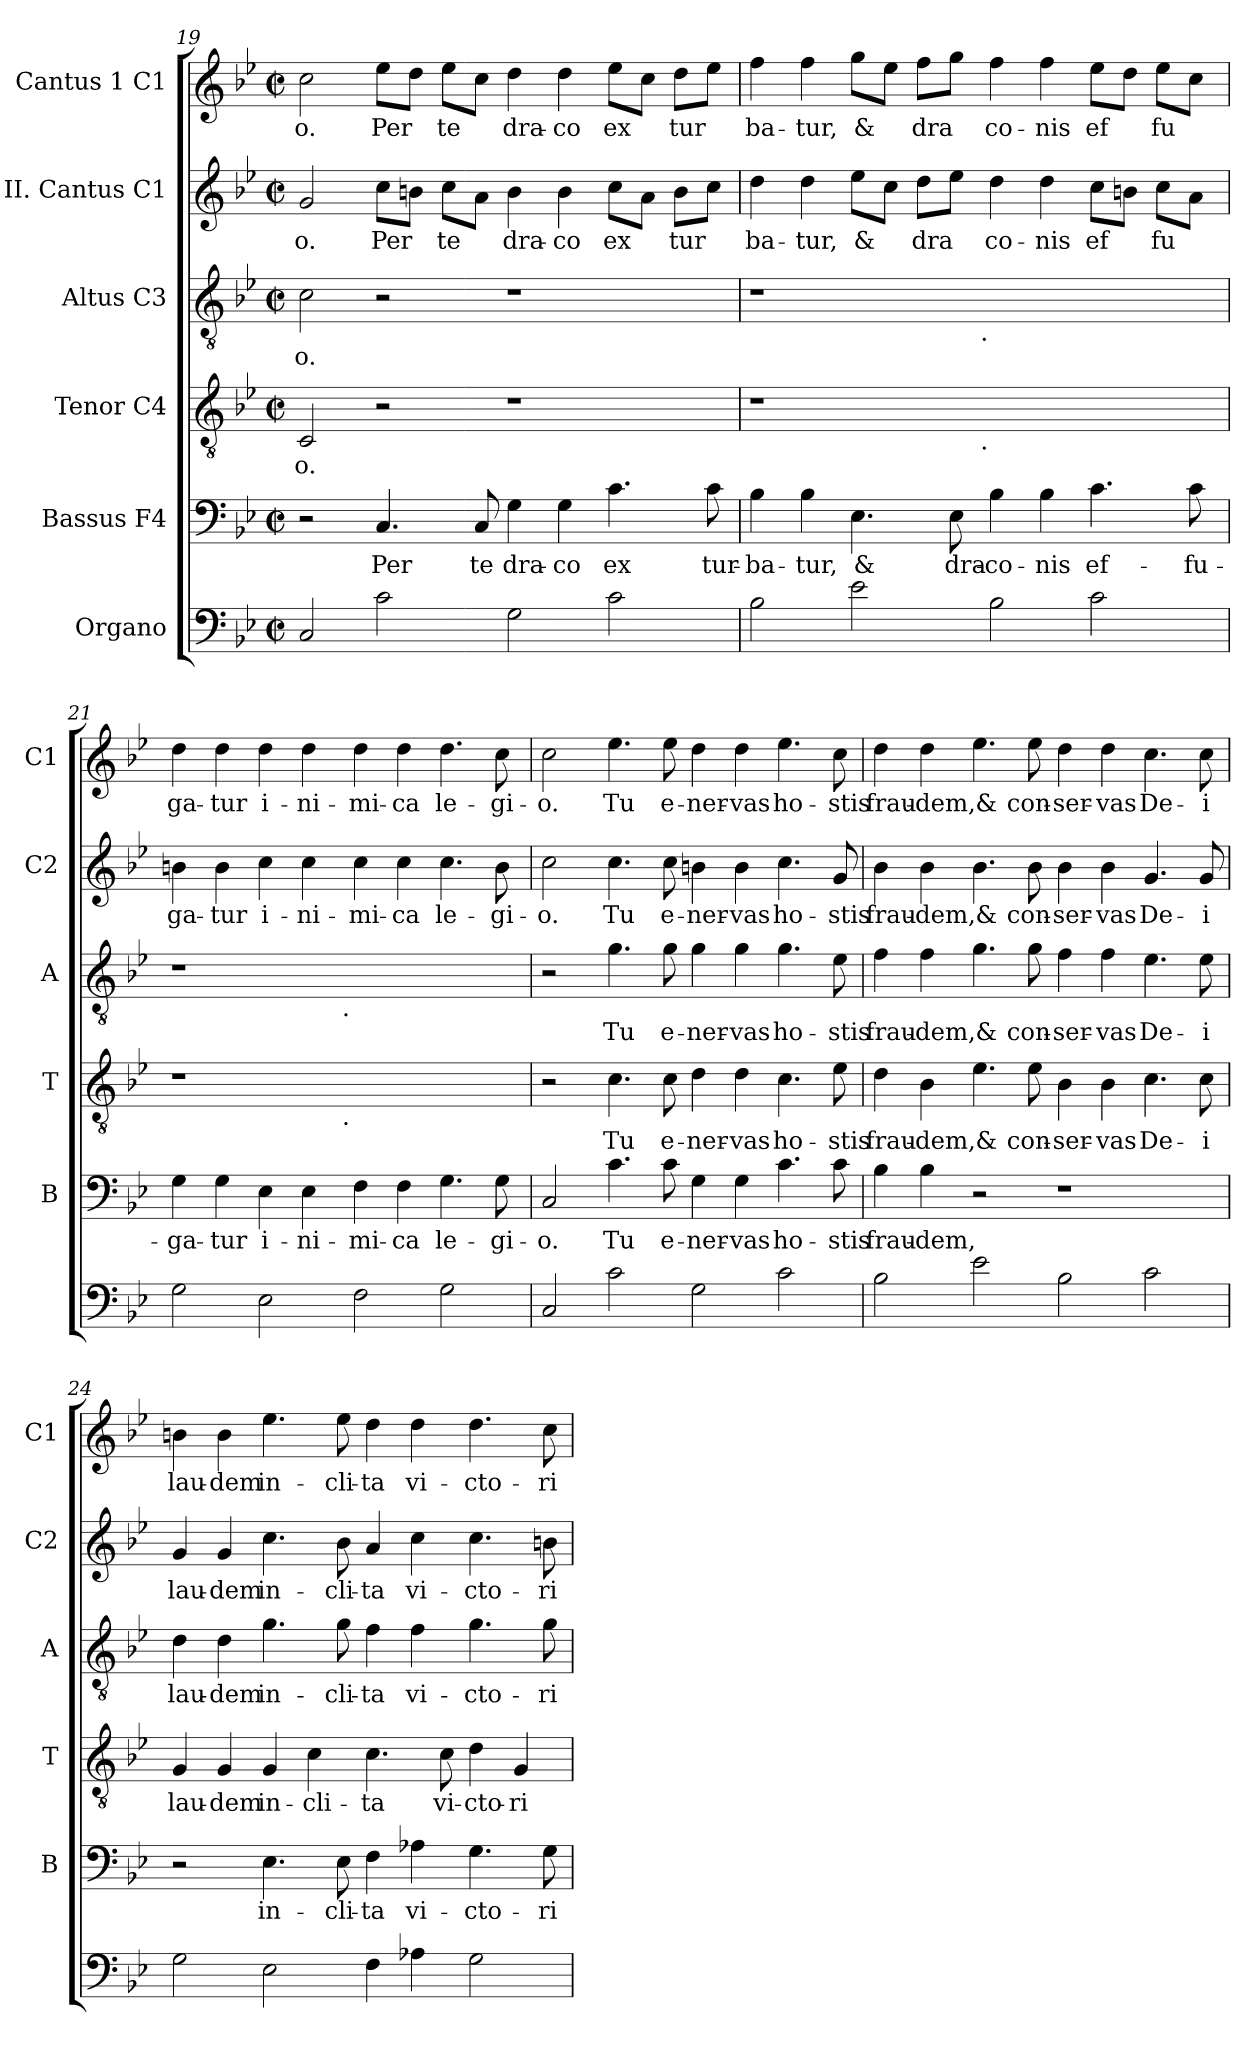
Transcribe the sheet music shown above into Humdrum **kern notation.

**kern	**kern	**text	**kern	**text	**kern	**text	**kern	**text	**kern	**text
*part6	*part5	*part5	*part4	*part4	*part3	*part3	*part2	*part2	*part1	*part1
*staff6	*staff5	*staff5	*staff4	*staff4	*staff3	*staff3	*staff2	*staff2	*staff1	*staff1
*I"Organo	*I"Bassus  F4	*	*I"Tenor  C4	*	*I"Altus  C3	*	*I"II. Cantus  C1	*	*I"Cantus 1  C1	*
*	*I'B	*	*I'T	*	*I'A	*	*I'C2	*	*I'C1	*
!!LO:PB:g=z
*clefF4	*clefF4	*	*clefGv2	*	*clefGv2	*	*clefG2	*	*clefG2	*
*k[b-e-]	*k[b-e-]	*	*k[b-e-]	*	*k[b-e-]	*	*k[b-e-]	*	*k[b-e-]	*
*B-:	*B-:	*	*B-:	*	*B-:	*	*B-:	*	*B-:	*
*M2/2	*M2/2	*	*M2/2	*	*M2/2	*	*M2/2	*	*M2/2	*
*met(c|)	*met(c|)	*	*met(c|)	*	*met(c|)	*	*met(c|)	*	*met(c|)	*
=19	=19	=19	=19	=19	=19	=19	=19	=19	=19	=19
!	!	!	!	!LO:LY:b:cj	!	!LO:LY:b:cj	!	!LO:LY:b:cj	!	!LO:LY:b:cj
2C/	2r	.	2C/	-o.	2c\	-o.	2g/	-o.	2cc\	-o.
!	!	!LO:LY:b:cj	!	!	!	!	!	!LO:LY:b:cj	!	!LO:LY:b:cj
2c\	4.C/	Per	2r	.	2r	.	8cc\L	Per	8ee-\L	Per
!	!	!	!	!	!	!	!	!LO:LY:b:cj	!	!LO:LY:b:cj
.	.	.	.	.	.	.	8bn\J	.	8dd\J	.
!	!	!	!	!	!	!	!	!LO:LY:b:cj	!	!LO:LY:b:cj
.	.	.	.	.	.	.	8cc\L	te	8ee-\L	te
!	!	!LO:LY:b:cj	!	!	!	!	!	!LO:LY:b:cj	!	!LO:LY:b:cj
.	8C/	te	.	.	.	.	8a\J	.	8cc\J	.
!	!	!LO:LY:b:cj	!	!	!	!	!	!LO:LY:b:cj	!	!LO:LY:b:cj
2G\	4G\	dra-	1r	.	1r	.	4b\	dra-	4dd\	dra-
!	!	!LO:LY:b:cj	!	!	!	!	!	!LO:LY:b:cj	!	!LO:LY:b:cj
.	4G\	-co	.	.	.	.	4b\	-co	4dd\	-co
!	!	!LO:LY:b:cj	!	!	!	!	!	!LO:LY:b:cj	!	!LO:LY:b:cj
2c\	4.c\	ex	.	.	.	.	8cc\L	ex	8ee-\L	ex
!	!	!	!	!	!	!	!	!LO:LY:b:cj	!	!LO:LY:b:cj
.	.	.	.	.	.	.	8a\J	.	8cc\J	.
!	!	!	!	!	!	!	!	!LO:LY:b:cj	!	!LO:LY:b:cj
.	.	.	.	.	.	.	8b\L	tur-	8dd\L	tur-
!	!	!LO:LY:b:cj	!	!	!	!	!	!LO:LY:b:cj	!	!LO:LY:b:cj
.	8c\	tur-	.	.	.	.	8cc\J	--	8ee-\J	--
=20	=20	=20	=20	=20	=20	=20	=20	=20	=20	=20
!	!	!LO:LY:b:cj	!	!	!	!	!	!LO:LY:b:cj	!	!LO:LY:b:cj
*	*	*	*^	*	*^	*	*	*	*	*
2B-\	4B-\	-ba-	1r	2ryy	.	1r	2ryy	.	4dd\	-ba-	4ff\	-ba-
!	!	!LO:LY:b:cj	!	!	!	!	!	!	!	!LO:LY:b:cj	!	!LO:LY:b:cj
.	4B-\	-tur,	.	.	.	.	.	.	4dd\	-tur,	4ff\	-tur,
!	!	!LO:LY:b:cj	!	!	!	!	!	!	!	!LO:LY:b:cj	!	!LO:LY:b:cj
2e-\	4.E-\	&	.	4ryy	.	.	4ryy	.	8ee-\L	&	8gg\L	&
!	!	!	!	!	!	!	!	!	!	!LO:LY:b:cj	!	!LO:LY:b:cj
.	.	.	.	.	.	.	.	.	8cc\J	.	8ee-\J	.
!	!	!	!	!	!	!	!	!	!	!LO:LY:b:cj	!	!LO:LY:b:cj
.	.	.	.	8...ryy	.	.	8...ryy	.	8dd\L	dra-	8ff\L	dra-
!	!	!LO:LY:b:cj	!	!	!	!	!	!	!	!LO:LY:b:cj	!	!LO:LY:b:cj
.	8E-\	dra-	.	.	.	.	.	.	8ee-\J	--	8gg\J	--
!	!	!	!	!	!	!	!LO:TX:b:t=.	!	!	!	!	!
!	!	!	!	!LO:TX:b:t=.	!	!	!	!	!	!	!	!
.	.	.	.	1ryy	.	.	1ryy	.	.	.	.	.
!	!	!LO:LY:b:cj	!	!	!	!	!	!	!	!LO:LY:b:cj	!	!LO:LY:b:cj
2B-\	4B-\	-co-	1ryy	.	.	1ryy	.	.	4dd\	-co-	4ff\	-co-
!	!	!LO:LY:b:cj	!	!	!	!	!	!	!	!LO:LY:b:cj	!	!LO:LY:b:cj
.	4B-\	-nis	.	.	.	.	.	.	4dd\	-nis	4ff\	-nis
!	!	!LO:LY:b:cj	!	!	!	!	!	!	!	!LO:LY:b:cj	!	!LO:LY:b:cj
2c\	4.c\	ef-	.	.	.	.	.	.	8cc\L	ef-	8ee-\L	ef-
!	!	!	!	!	!	!	!	!	!	!LO:LY:b:cj	!	!LO:LY:b:cj
.	.	.	.	.	.	.	.	.	8bn\J	--	8dd\J	--
!	!	!	!	!	!	!	!	!	!	!LO:LY:b:cj	!	!LO:LY:b:cj
.	.	.	.	.	.	.	.	.	8cc\L	-fu-	8ee-\L	-fu-
!	!	!LO:LY:b:cj	!	!	!	!	!	!	!	!LO:LY:b:cj	!	!LO:LY:b:cj
.	8c\	-fu-	.	.	.	.	.	.	8a\J	--	8cc\J	--
.	.	.	.	64ryy	.	.	64ryy	.	.	.	.	.
=21	=21	=21	=21	=21	=21	=21	=21	=21	=21	=21	=21	=21
!	!	!LO:LY:b:cj	!	!	!	!	!	!	!	!LO:LY:b:cj	!	!LO:LY:b:cj
2G\	4G\	-ga-	1r	2ryy	.	1r	2ryy	.	4bn\	-ga-	4dd\	-ga-
!	!	!LO:LY:b:cj	!	!	!	!	!	!	!	!LO:LY:b:cj	!	!LO:LY:b:cj
.	4G\	-tur	.	.	.	.	.	.	4b\	-tur	4dd\	-tur
!	!	!LO:LY:b:cj	!	!	!	!	!	!	!	!LO:LY:b:cj	!	!LO:LY:b:cj
2E-\	4E-\	i-	.	4...ryy	.	.	4...ryy	.	4cc\	i-	4dd\	i-
!	!	!LO:LY:b:cj	!	!	!	!	!	!	!	!LO:LY:b:cj	!	!LO:LY:b:cj
.	4E-\	-ni-	.	.	.	.	.	.	4cc\	-ni-	4dd\	-ni-
!	!	!	!	!	!	!	!LO:TX:b:t=.	!	!	!	!	!
!	!	!	!	!LO:TX:b:t=.	!	!	!	!	!	!	!	!
.	.	.	.	1ryy	.	.	1ryy	.	.	.	.	.
!	!	!LO:LY:b:cj	!	!	!	!	!	!	!	!LO:LY:b:cj	!	!LO:LY:b:cj
2F\	4F\	-mi-	1ryy	.	.	1ryy	.	.	4cc\	-mi-	4dd\	-mi-
!	!	!LO:LY:b:cj	!	!	!	!	!	!	!	!LO:LY:b:cj	!	!LO:LY:b:cj
.	4F\	-ca	.	.	.	.	.	.	4cc\	-ca	4dd\	-ca
!	!	!LO:LY:b:cj	!	!	!	!	!	!	!	!LO:LY:b:cj	!	!LO:LY:b:cj
2G\	4.G\	le-	.	.	.	.	.	.	4.cc\	le-	4.dd\	le-
!	!	!LO:LY:b:cj	!	!	!	!	!	!	!	!LO:LY:b:cj	!	!LO:LY:b:cj
.	8G\	-gi-	.	.	.	.	.	.	8b\	-gi-	8cc\	-gi-
.	.	.	.	32ryy	.	.	32ryy	.	.	.	.	.
!!LO:LB:g=z
=22	=22	=22	=22	=22	=22	=22	=22	=22	=22	=22	=22	=22
!	!	!LO:LY:b:cj	!	!	!	!	!	!	!	!LO:LY:b:cj	!	!LO:LY:b:cj
*	*	*	*v	*v	*	*	*	*	*	*	*	*
*	*	*	*	*	*v	*v	*	*	*	*	*
2C/	2C/	-o.	2r	.	2r	.	2cc\	-o.	2cc\	-o.
!	!	!LO:LY:b:cj	!	!LO:LY:b:cj	!	!LO:LY:b:cj	!	!LO:LY:b:cj	!	!LO:LY:b:cj
2c\	4.c\	Tu	4.c\	Tu	4.g\	Tu	4.cc\	Tu	4.ee-\	Tu
!	!	!LO:LY:b:cj	!	!LO:LY:b:cj	!	!LO:LY:b:cj	!	!LO:LY:b:cj	!	!LO:LY:b:cj
.	8c\	e-	8c\	e-	8g\	e-	8cc\	e-	8ee-\	e-
!	!	!LO:LY:b:cj	!	!LO:LY:b:cj	!	!LO:LY:b:cj	!	!LO:LY:b:cj	!	!LO:LY:b:cj
2G\	4G\	-ner-	4d\	-ner-	4g\	-ner-	4bn\	-ner-	4dd\	-ner-
!	!	!LO:LY:b:cj	!	!LO:LY:b:cj	!	!LO:LY:b:cj	!	!LO:LY:b:cj	!	!LO:LY:b:cj
.	4G\	-vas	4d\	-vas	4g\	-vas	4b\	-vas	4dd\	-vas
!	!	!LO:LY:b:cj	!	!LO:LY:b:cj	!	!LO:LY:b:cj	!	!LO:LY:b:cj	!	!LO:LY:b:cj
2c\	4.c\	ho-	4.c\	ho-	4.g\	ho-	4.cc\	ho-	4.ee-\	ho-
!	!	!LO:LY:b:cj	!	!LO:LY:b:cj	!	!LO:LY:b:cj	!	!LO:LY:b:cj	!	!LO:LY:b:cj
.	8c\	-stis	8e-\	-stis	8e-\	-stis	8g/	-stis	8cc\	-stis
=23	=23	=23	=23	=23	=23	=23	=23	=23	=23	=23
!	!	!LO:LY:b:cj	!	!LO:LY:b:cj	!	!LO:LY:b:cj	!	!LO:LY:b:cj	!	!LO:LY:b:cj
2B-\	4B-\	frau-	4d\	frau-	4f\	frau-	4b-\	frau-	4dd\	frau-
!	!	!LO:LY:b:cj	!	!LO:LY:b:cj	!	!LO:LY:b:cj	!	!LO:LY:b:cj	!	!LO:LY:b:cj
.	4B-\	-dem,	4B-\	-dem,	4f\	-dem,	4b-\	-dem,	4dd\	-dem,
!	!	!	!	!LO:LY:b:cj	!	!LO:LY:b:cj	!	!LO:LY:b:cj	!	!LO:LY:b:cj
2e-\	2r	.	4.e-\	&	4.g\	&	4.b-\	&	4.ee-\	&
!	!	!	!	!LO:LY:b:cj	!	!LO:LY:b:cj	!	!LO:LY:b:cj	!	!LO:LY:b:cj
.	.	.	8e-\	con-	8g\	con-	8b-\	con-	8ee-\	con-
!	!	!	!	!LO:LY:b:cj	!	!LO:LY:b:cj	!	!LO:LY:b:cj	!	!LO:LY:b:cj
2B-\	1r	.	4B-\	-ser-	4f\	-ser-	4b-\	-ser-	4dd\	-ser-
!	!	!	!	!LO:LY:b:cj	!	!LO:LY:b:cj	!	!LO:LY:b:cj	!	!LO:LY:b:cj
.	.	.	4B-\	-vas	4f\	-vas	4b-\	-vas	4dd\	-vas
!	!	!	!	!LO:LY:b:cj	!	!LO:LY:b:cj	!	!LO:LY:b:cj	!	!LO:LY:b:cj
2c\	.	.	4.c\	De-	4.e-\	De-	4.g/	De-	4.cc\	De-
!	!	!	!	!LO:LY:b:cj	!	!LO:LY:b:cj	!	!LO:LY:b:cj	!	!LO:LY:b:cj
.	.	.	8c\	-i	8e-\	-i	8g/	-i	8cc\	-i
=24	=24	=24	=24	=24	=24	=24	=24	=24	=24	=24
!	!	!	!	!LO:LY:b:cj	!	!LO:LY:b:cj	!	!LO:LY:b:cj	!	!LO:LY:b:cj
2G\	2r	.	4G/	lau-	4d\	lau-	4g/	lau-	4bn\	lau-
!	!	!	!	!LO:LY:b:cj	!	!LO:LY:b:cj	!	!LO:LY:b:cj	!	!LO:LY:b:cj
.	.	.	4G/	-dem	4d\	-dem	4g/	-dem	4b\	-dem
!	!	!LO:LY:b:cj	!	!LO:LY:b:cj	!	!LO:LY:b:cj	!	!LO:LY:b:cj	!	!LO:LY:b:cj
2E-\	4.E-\	in-	4G/	in-	4.g\	in-	4.cc\	in-	4.ee-\	in-
!	!	!	!	!LO:LY:b:cj	!	!	!	!	!	!
.	.	.	4c\	-cli-	.	.	.	.	.	.
!	!	!LO:LY:b:cj	!	!	!	!LO:LY:b:cj	!	!LO:LY:b:cj	!	!LO:LY:b:cj
.	8E-\	-cli-	.	.	8g\	-cli-	8b-\	-cli-	8ee-\	-cli-
!	!	!LO:LY:b:cj	!	!LO:LY:b:cj	!	!LO:LY:b:cj	!	!LO:LY:b:cj	!	!LO:LY:b:cj
4F\	4F\	-ta	4.c\	-ta	4f\	-ta	4a/	-ta	4dd\	-ta
!	!	!LO:LY:b:cj	!	!	!	!LO:LY:b:cj	!	!LO:LY:b:cj	!	!LO:LY:b:cj
4A-X\	4A-X\	vi-	.	.	4f\	vi-	4cc\	vi-	4dd\	vi-
!	!	!	!	!LO:LY:b:cj	!	!	!	!	!	!
.	.	.	8c\	vi-	.	.	.	.	.	.
!	!	!LO:LY:b:cj	!	!LO:LY:b:cj	!	!LO:LY:b:cj	!	!LO:LY:b:cj	!	!LO:LY:b:cj
2G\	4.G\	-cto-	4d\	-cto-	4.g\	-cto-	4.cc\	-cto-	4.dd\	-cto-
!	!	!	!	!LO:LY:b:cj	!	!	!	!	!	!
.	.	.	4G/	-ri-	.	.	.	.	.	.
!	!	!LO:LY:b:cj	!	!	!	!LO:LY:b:cj	!	!LO:LY:b:cj	!	!LO:LY:b:cj
.	8G\	-ri-	.	.	8g\	-ri-	8bn\	-ri-	8cc\	-ri-
=	=	=	=	=	=	=	=	=	=	=
*-	*-	*-	*-	*-	*-	*-	*-	*-	*-	*-
